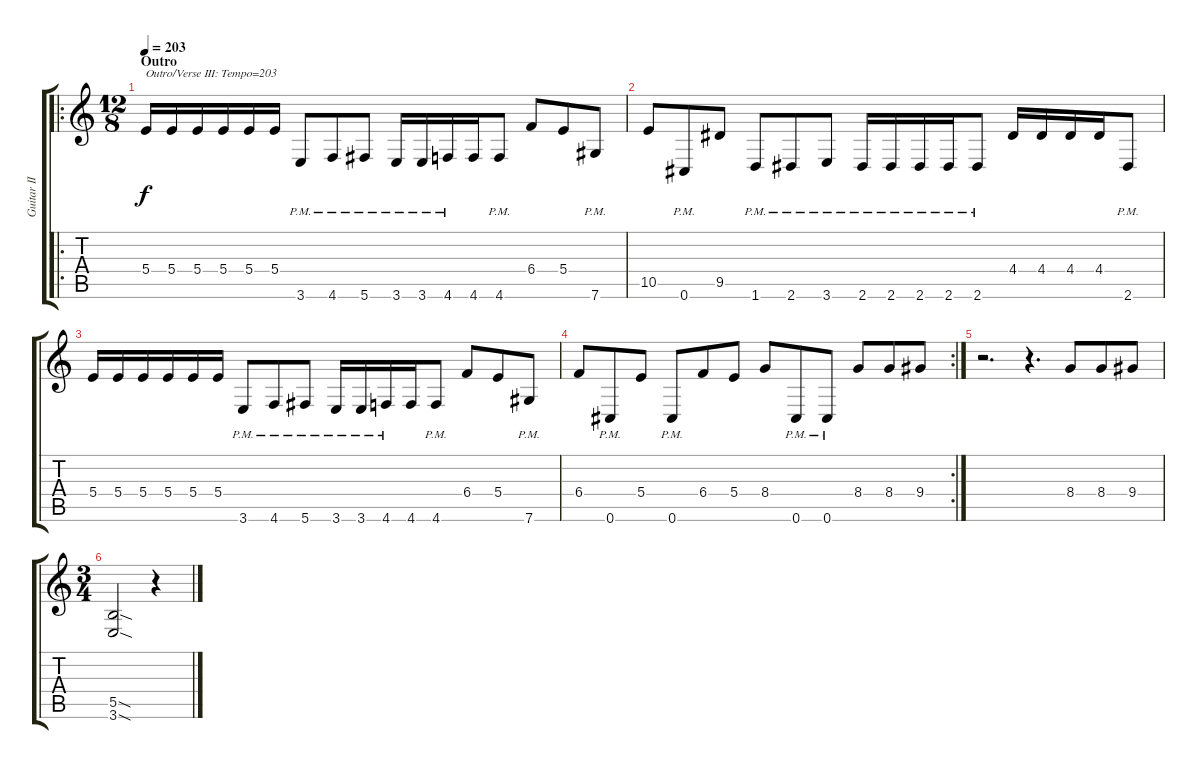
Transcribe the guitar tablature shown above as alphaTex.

\track ("Guitar II [Guy Marchais]" "Guitar II ") {instrument distortionguitar}
\staff {score tabs}
\tuning (Db4 Ab3 E3 B2 Gb2 Db2) {hide}
\ro
\ts (12 8)
\section ("" "Outro")
\tempo 203
\clef g2
\ks c
5.4.16{txt "Outro/Verse III: Tempo=203" dy f} 5.4.16 5.4.16 5.4.16 5.4.16 5.4.16 3.6{pm}.8 4.6{pm}.8 5.6{pm}.8 3.6{pm}.16 3.6{pm}.16 4.6{pm}.16 4.6.16 4.6{pm}.8 6.4.8 5.4.8 7.6{pm}.8 |
10.5.8 0.6{pm}.8 9.5.8 1.6{pm}.8 2.6{pm}.8 3.6{pm}.8 2.6{pm}.16 2.6{pm}.16 2.6{pm}.16 2.6{pm}.16 2.6{pm}.8 4.4.16 4.4.16 4.4.16 4.4.16 2.6{pm}.8 |
5.4.16 5.4.16 5.4.16 5.4.16 5.4.16 5.4.16 3.6{pm}.8 4.6{pm}.8 5.6{pm}.8 3.6{pm}.16 3.6{pm}.16 4.6{pm}.16 4.6.16 4.6{pm}.8 6.4.8 5.4.8 7.6{pm}.8 |
\rc 2
6.4.8 0.6{pm}.8 5.4.8 0.6{pm}.8 6.4.8 5.4.8 8.4.8 0.6{pm}.8 0.6{pm}.8 8.4.8 8.4.8 9.4.8 |
r.2{d} r.4{d} 8.4.8 8.4.8 9.4.8 |
\ts (3 4)
(5.5{sod} 3.6{sod}).2 r.4
